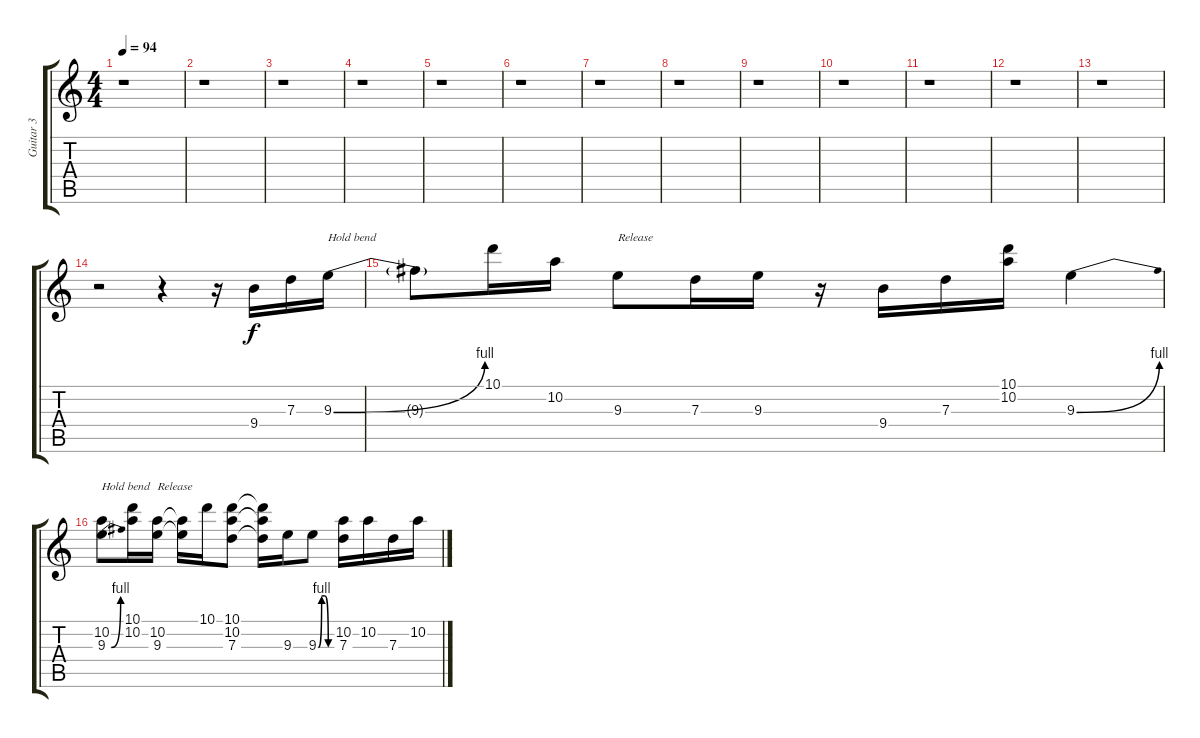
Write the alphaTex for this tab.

\track ("Guitar 3" "Guitar 3") {instrument overdrivenguitar}
\staff {score tabs}
\tuning (E4 B3 G3 D3 A2 E2) {hide}
\ts (4 4)
\tempo 94
\clef g2
\ks c
r.1{dy f} |
r.1 |
r.1 |
r.1 |
r.1 |
r.1 |
r.1 |
r.1 |
r.1 |
r.1 |
r.1 |
r.1 |
r.1 |
r.2 r.4 r.16 9.4.16 7.3.16 9.3{be (bend 0 0 60 4)}.16{txt "Hold bend"} |
9.3{t}.8 10.1.16 10.2.16 9.3.8{txt "Release"} 7.3.16 9.3.16 r.16 9.4.16 7.3.16 (10.1 10.2).16 9.3{be (bend 0 0 60 4)}.4 |
(10.2 9.3{be (bend 0 0 60 4)}).8{txt "Hold bend"} (10.1 10.2).16 (10.2 9.3).16{txt "Release"} (10.2{t} 9.3{t}).16 10.1.16 (10.1 10.2 7.3).8 (10.1{t} 10.2{t} 7.3{t}).16 9.3.16 9.3{be (custom 0 0 15 4 30 4 45 0 60 0)}.8 (10.2 7.3).16 10.2.16 7.3.16 10.2.16
